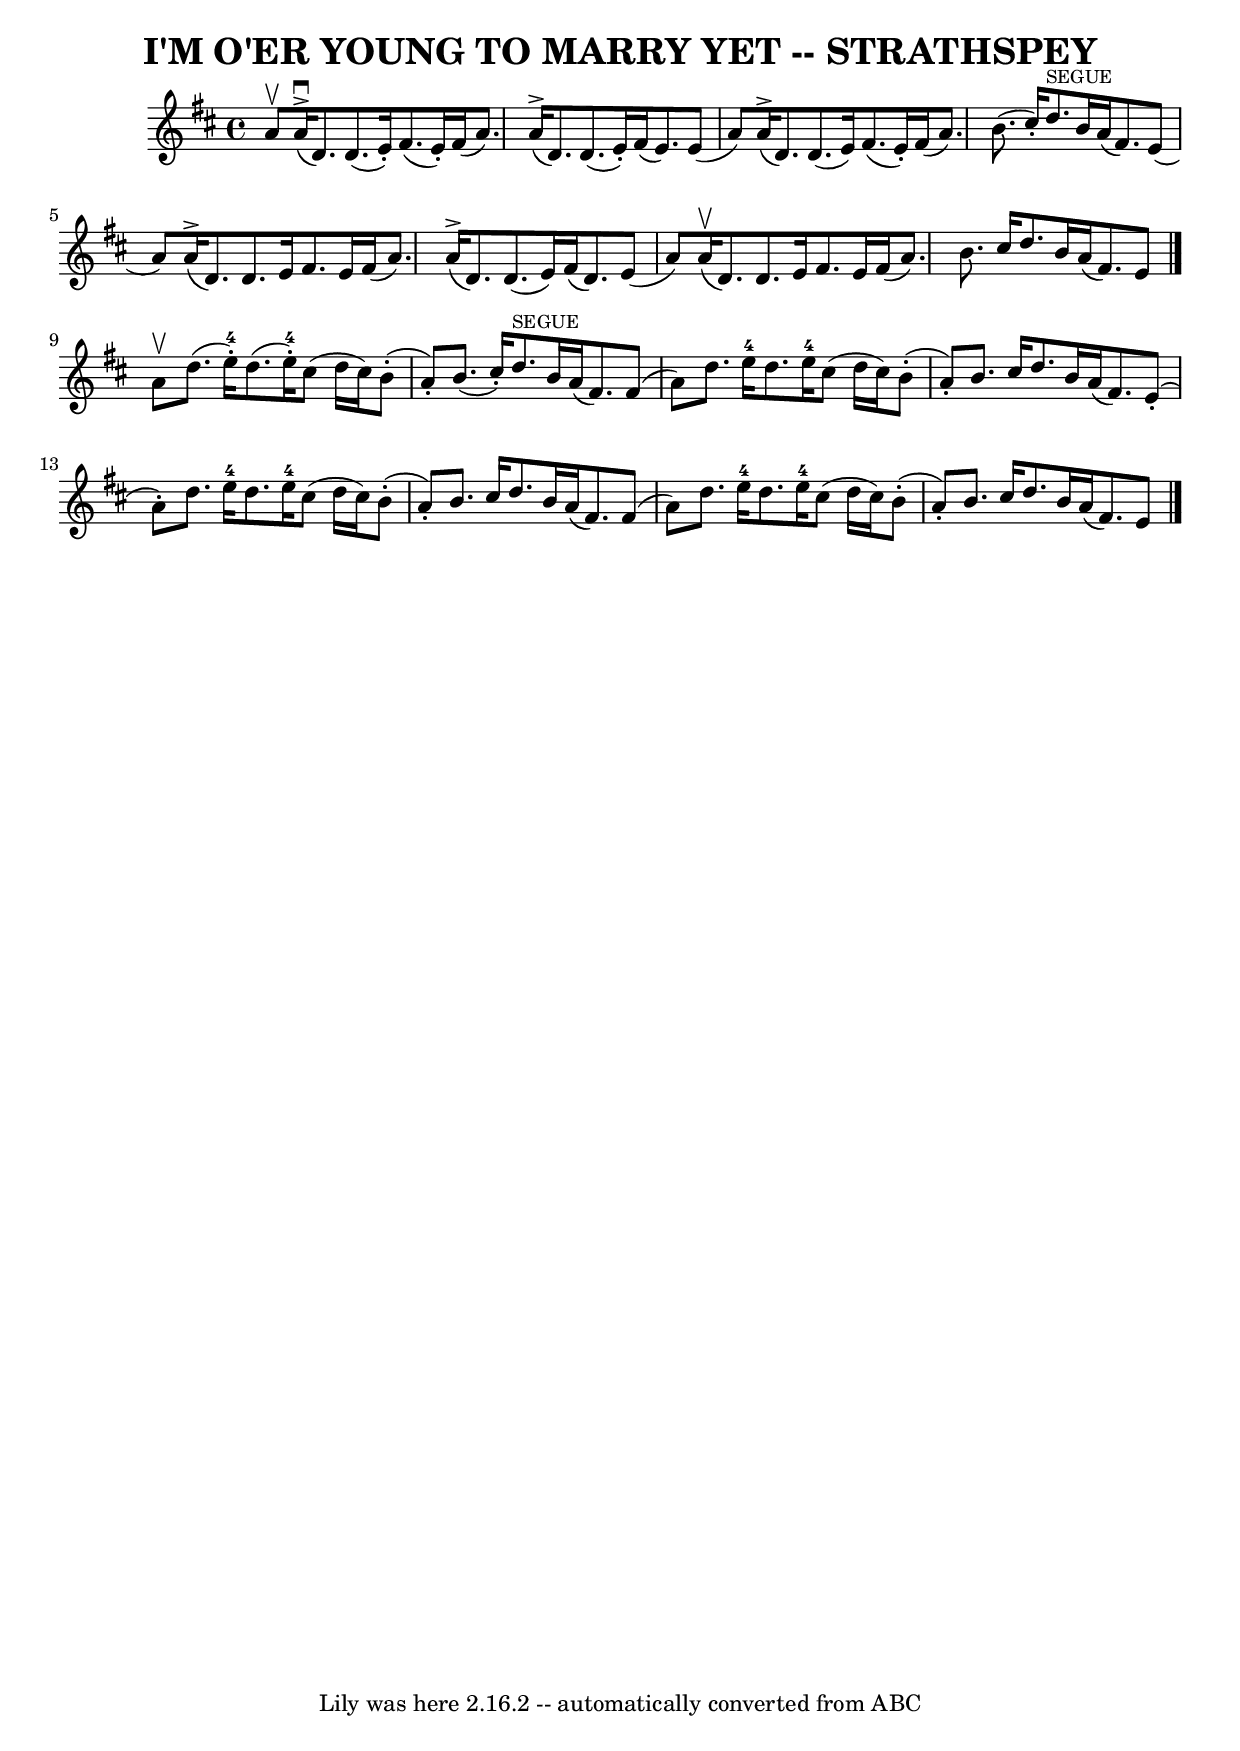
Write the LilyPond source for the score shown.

\version "2.16.2"
\include "Mammoth.ily"
\header {
  %% book = "Ryan's Mammoth Collection of Fiddle Tunes"
  crossRefNumber = "1"
  footnotes = ""
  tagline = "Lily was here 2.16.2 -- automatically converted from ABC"
  title = "I'M O'ER YOUNG TO MARRY YET -- STRATHSPEY"

}
voicedefault =  {


  \override Staff.TimeSignature #'style = #'C
  \time 4/4 
  \key d \major
  a'8^\upbow       |
  a'16 (^\accent^\downbow d'8.) d'8. (e'16-.) fis'8. (e'16-.)   
  fis'16 (a'8.)   |
  a'16 (^\accent d'8.) d'8. (e'16-.) fis'16 (e'8.) e'8 (a'8)       |
  a'16 (^\accent   
  d'8.) d'8. (e'16) fis'8. (e'16-.) fis'16 (a'8.)   
  |
  b'8. (cis''16-.) d''8.^\segue b'16 a'16 (fis'8.) e'8 (a'8)   |
  |
  a'16 (^\accent d'8.)   
  d'8. e'16 fis'8. e'16 fis'16 (a'8.)   |
  a'16 (^\accent d'8.) d'8. (e'16) fis'16 (d'8.) e'8 (a'8)       |
  a'16 (^\upbow d'8.) d'8. e'16 fis'8. e'16 
  fis'16 (a'8.)   |
  b'8. cis''16 d''8. b'16 a'16 (
  fis'8.) e'8    \bar "|." a'8^\upbow       |
  d''8. (e''16-4-.) d''8. (e''16-4-.) cis''8 (d''16 cis''16) b'8 (-. a'8-.)   |
  b'8. (cis''16-.) d''8.^\segue b'16    
  a'16 (fis'8.) fis'8 (a'8)       |
  d''8. e''16-4   
  d''8. e''16-4 cis''8 (d''16 cis''16) b'8 (-. a'8-.)   
  |
  b'8. cis''16 d''8. b'16 a'16 (fis'8.) e'8 (-.  
  a'8-.)   |
  |
  d''8. e''16-4 d''8. e''16-4  
  cis''8 (d''16 cis''16) b'8 (-. a'8-.)   |
  b'8.    
  cis''16 d''8. b'16 a'16 (fis'8.) fis'8 (a'8)       
  |
  d''8. e''16-4 d''8. e''16-4 cis''8 (d''16    
  cis''16) b'8 (-. a'8-.)   |
  b'8. cis''16 d''8.    
  b'16 a'16 (fis'8.) e'8      \bar "|."   

}

\score{
  <<

    \context Staff="default"
    {
      \voicedefault 
      
    }

  >>
  \layout {
    
  }
  \midi {
  }

}
